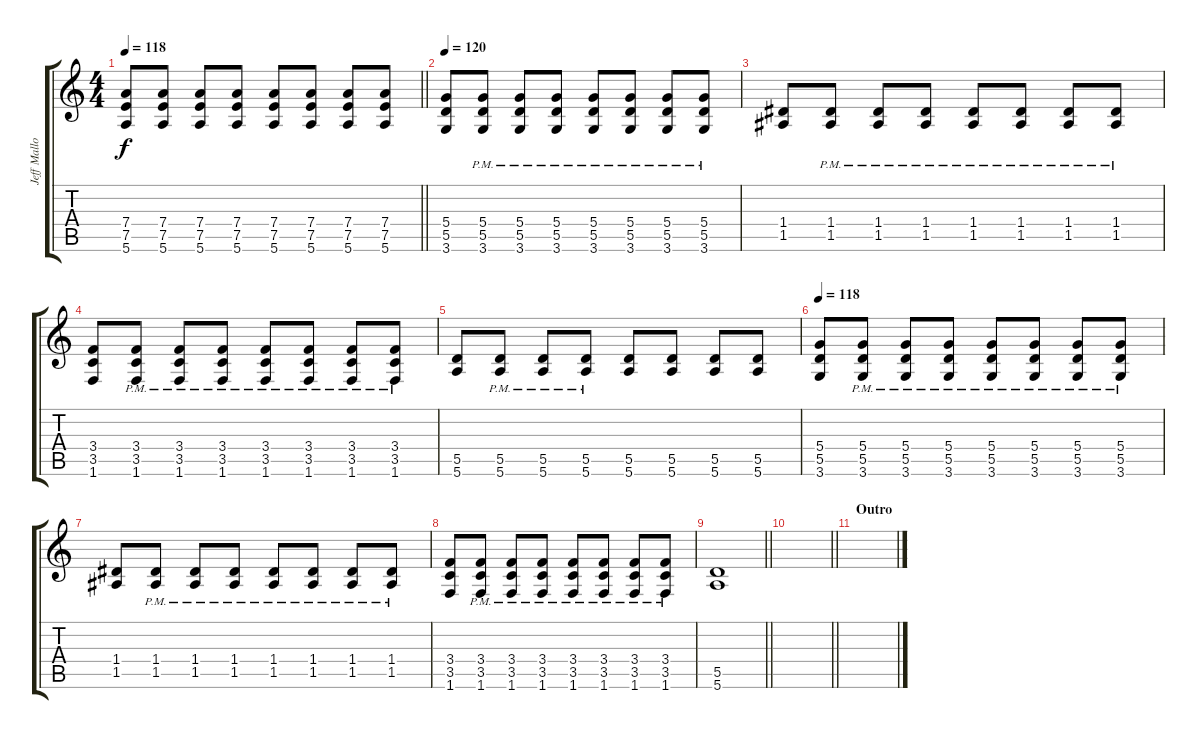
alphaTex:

\track ("Jeff Mallow (Rhythm Guitar)" "Jeff Mallo") {instrument overdrivenguitar}
\staff {score tabs}
\tuning (E4 B3 G3 D3 A2 E2) {hide}
\ts (4 4)
\tempo 118
\clef g2
\barLineRight lightlight
\ks c
(7.4 7.5 5.6).8{dy f} (7.4 7.5 5.6).8 (7.4 7.5 5.6).8 (7.4 7.5 5.6).8 (7.4 7.5 5.6).8 (7.4 7.5 5.6).8 (7.4 7.5 5.6).8 (7.4 7.5 5.6).8 |
\tempo 114
\tempo 120
(5.4 5.5 3.6).8{instrument overdrivenguitar} (5.4{pm} 5.5{pm} 3.6{pm}).8 (5.4{pm} 5.5{pm} 3.6{pm}).8 (5.4{pm} 5.5{pm} 3.6{pm}).8 (5.4{pm} 5.5{pm} 3.6{pm}).8 (5.4{pm} 5.5{pm} 3.6{pm}).8 (5.4{pm} 5.5{pm} 3.6{pm}).8 (5.4{pm} 5.5{pm} 3.6{pm}).8 |
(1.4 1.5).8 (1.4{pm} 1.5{pm}).8 (1.4{pm} 1.5{pm}).8 (1.4{pm} 1.5{pm}).8 (1.4{pm} 1.5{pm}).8 (1.4{pm} 1.5{pm}).8 (1.4{pm} 1.5{pm}).8 (1.4{pm} 1.5{pm}).8 |
(3.4 3.5 1.6).8 (3.4{pm} 3.5{pm} 1.6{pm}).8 (3.4{pm} 3.5{pm} 1.6{pm}).8 (3.4{pm} 3.5{pm} 1.6{pm}).8 (3.4{pm} 3.5{pm} 1.6{pm}).8 (3.4{pm} 3.5{pm} 1.6{pm}).8 (3.4{pm} 3.5{pm} 1.6{pm}).8 (3.4{pm} 3.5{pm} 1.6{pm}).8 |
(5.5 5.6).8 (5.5{pm} 5.6{pm}).8 (5.5{pm} 5.6{pm}).8 (5.5{pm} 5.6{pm}).8 (5.5 5.6).8 (5.5 5.6).8 (5.5 5.6).8 (5.5 5.6).8 |
\tempo 118
(5.4 5.5 3.6).8{instrument overdrivenguitar} (5.4{pm} 5.5{pm} 3.6{pm}).8 (5.4{pm} 5.5{pm} 3.6{pm}).8 (5.4{pm} 5.5{pm} 3.6{pm}).8 (5.4{pm} 5.5{pm} 3.6{pm}).8 (5.4{pm} 5.5{pm} 3.6{pm}).8 (5.4{pm} 5.5{pm} 3.6{pm}).8 (5.4{pm} 5.5{pm} 3.6{pm}).8 |
(1.4 1.5).8 (1.4{pm} 1.5{pm}).8 (1.4{pm} 1.5{pm}).8 (1.4{pm} 1.5{pm}).8 (1.4{pm} 1.5{pm}).8 (1.4{pm} 1.5{pm}).8 (1.4{pm} 1.5{pm}).8 (1.4{pm} 1.5{pm}).8 |
(3.4 3.5 1.6).8 (3.4{pm} 3.5{pm} 1.6{pm}).8 (3.4{pm} 3.5{pm} 1.6{pm}).8 (3.4{pm} 3.5{pm} 1.6{pm}).8 (3.4{pm} 3.5{pm} 1.6{pm}).8 (3.4{pm} 3.5{pm} 1.6{pm}).8 (3.4{pm} 3.5{pm} 1.6{pm}).8 (3.4{pm} 3.5{pm} 1.6{pm}).8 |
\barLineRight lightlight
(5.5 5.6).1 |
\barLineRight lightlight
|
\section ("" "Outro")
